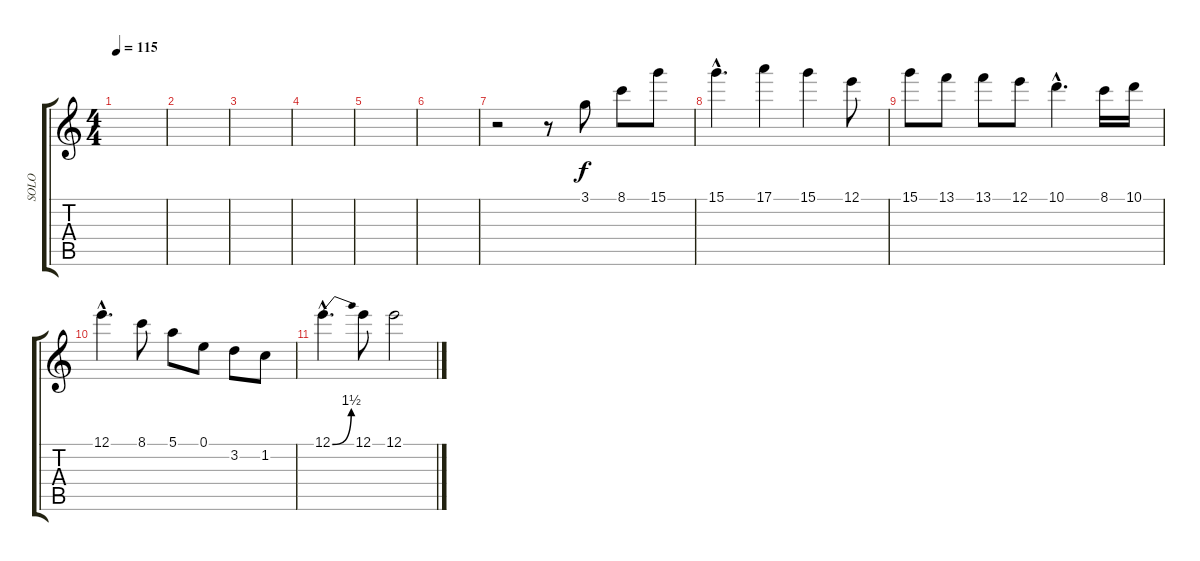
\track ("SOLO" "SOLO") {instrument distortionguitar}
\staff {score tabs}
\tuning (E4 B3 G3 D3 A2 E2) {hide}
\ts (4 4)
\tempo 115
\clef g2
\ks c
|
|
|
|
|
|
r.2 r.8 3.1.8 8.1.8 15.1.8 |
15.1{hac}.4{d} 17.1.4 15.1.4 12.1.8 |
15.1.8 13.1.8 13.1.8 12.1.8 10.1{hac}.4{d} 8.1.16 10.1.16 |
12.1{hac}.4{d} 8.1.8 5.1.8 0.1.8 3.2.8 1.2.8 |
12.1{be (bend 0 0 60 6) hac}.4{d} 12.1.8 12.1.2
